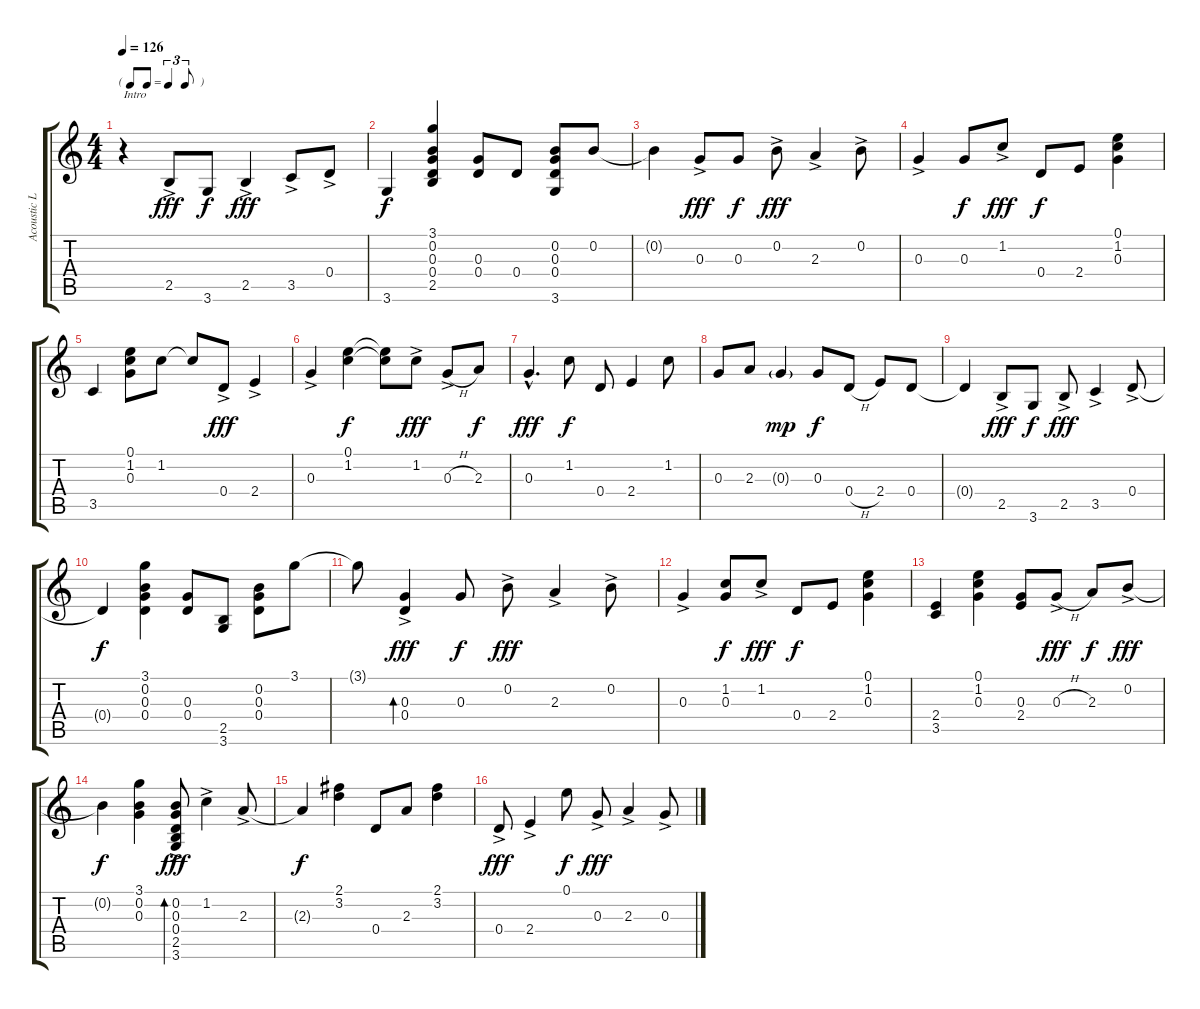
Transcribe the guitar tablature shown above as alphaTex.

\track ("Acoustic Lead" "Acoustic L") {instrument acousticguitarsteel}
\staff {score tabs}
\tuning (E4 B3 G3 D3 A2 E2) {hide}
\ts (4 4)
\tf triplet8th
\tempo 126
\clef g2
\ks c
r.4{txt "Intro" dy fff instrument acousticguitarsteel} 2.5{ac}.8 3.6.8{dy f} 2.5{ac}.4{dy fff} 3.5{ac}.8 0.4{ac}.8 |
3.6.4{dy f} (3.1 0.2 0.3 0.4 2.5).4 (0.3 0.4).8 0.4.8 (0.2 0.3 0.4 3.6).8 0.2.8 |
0.2{t}.4 0.3{ac}.8{dy fff} 0.3.8{dy f} 0.2{ac}.8{dy fff} 2.3{ac}.4 0.2{ac}.8 |
0.3{ac}.4 0.3.8{dy f} 1.2{ac}.8{dy fff} 0.4.8{dy f} 2.4.8 (0.1 1.2 0.3).4 |
3.5.4 (0.1 1.2 0.3).8 1.2.8 1.2{t}.8 0.4{ac}.8{dy fff} 2.4{ac}.4 |
0.3{ac}.4 (0.1 1.2).4{dy f} (0.1{t} 1.2{t}).8 1.2{ac}.8{dy fff} 0.3{h ac}.8 2.3.8{dy f} |
0.3{hac}.4{d dy fff} 1.2.8{dy f} 0.4.8 2.4.4 1.2.8 |
0.3.8 2.3.8 0.3{g}.4{dy mp} 0.3.8{dy f} 0.4{h}.8 2.4.8 0.4.8 |
0.4{t}.4 2.5{ac}.8{dy fff} 3.6.8{dy f} 2.5{ac}.8{dy fff} 3.5{ac}.4 0.4{ac}.8 |
0.4{t}.4{dy f} (3.1 0.2 0.3 0.4).4 (0.3 0.4).8 (2.5 3.6).8 (0.2 0.3 0.4).8 3.1.8 |
3.1{t}.8 (0.3{ac} 0.4{ac}).4{bd 240 dy fff} 0.3.8{dy f} 0.2{ac}.8{dy fff} 2.3{ac}.4 0.2{ac}.8 |
0.3{ac}.4 (1.2 0.3).8{dy f} 1.2{ac}.8{dy fff} 0.4.8{dy f} 2.4.8 (0.1 1.2 0.3).4 |
(2.4 3.5).4 (0.1 1.2 0.3).4 (0.3 2.4).8 0.3{h ac}.8{dy fff} 2.3.8{dy f} 0.2{ac}.8{dy fff} |
0.2{t}.4{dy f} (3.1 0.2 0.3).4 (0.2{ac} 0.3{ac} 0.4{ac} 2.5{ac} 3.6{ac}).8{bd 120 dy fff} 1.2{ac}.4 2.3{ac}.8 |
2.3{t}.4{dy f} (2.1 3.2).4 0.4.8 2.3.8 (2.1 3.2).4 |
0.4{ac}.8{dy fff} 2.4{ac}.4 0.1.8{dy f} 0.3{ac}.8{dy fff} 2.3{ac}.4 0.3{ac}.8
